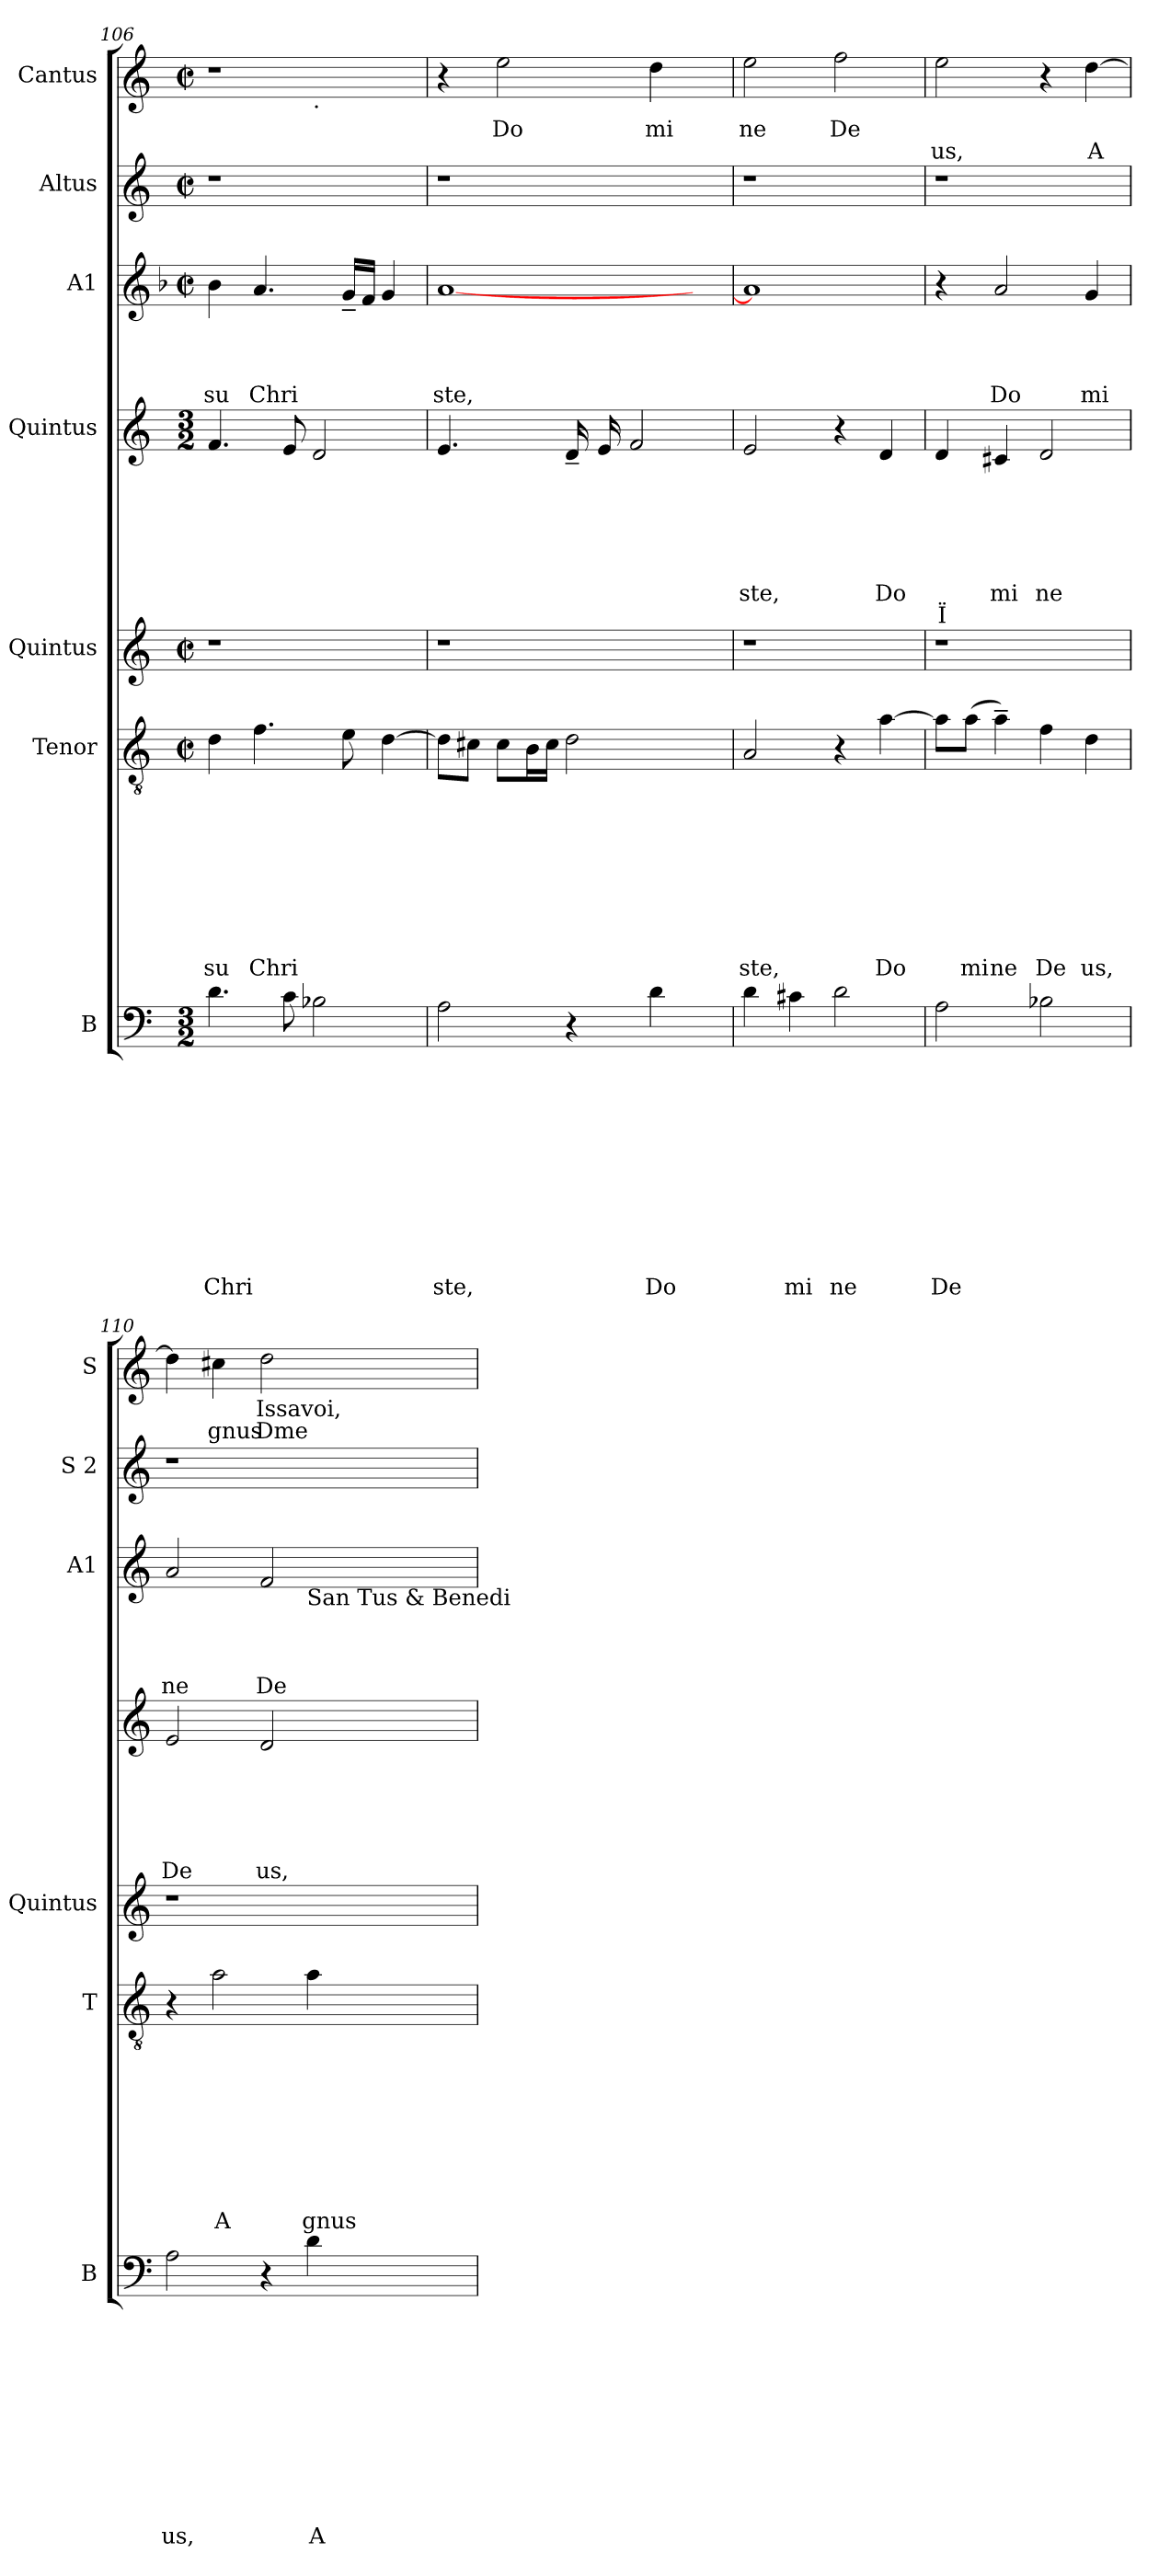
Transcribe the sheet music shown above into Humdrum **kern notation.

**kern	**text	**text	**text	**text	**text	**text	**text	**text	**text	**text	**text	**kern	**text	**text	**text	**text	**text	**text	**text	**text	**text	**kern	**kern	**text	**text	**text	**text	**text	**text	**text	**kern	**text	**text	**text	**text	**kern	**kern	**text	**text
*part7	*part7	*part7	*part7	*part7	*part7	*part7	*part7	*part7	*part7	*part7	*part7	*part6	*part6	*part6	*part6	*part6	*part6	*part6	*part6	*part6	*part6	*part5	*part4	*part4	*part4	*part4	*part4	*part4	*part4	*part4	*part3	*part3	*part3	*part3	*part3	*part2	*part1	*part1	*part1
*staff7	*staff7	*staff7	*staff7	*staff7	*staff7	*staff7	*staff7	*staff7	*staff7	*staff7	*staff7	*staff6	*staff6	*staff6	*staff6	*staff6	*staff6	*staff6	*staff6	*staff6	*staff6	*staff5	*staff4	*staff4	*staff4	*staff4	*staff4	*staff4	*staff4	*staff4	*staff3	*staff3	*staff3	*staff3	*staff3	*staff2	*staff1	*staff1	*staff1
*I"B	*	*	*	*	*	*	*	*	*	*	*	*I"Tenor	*	*	*	*	*	*	*	*	*	*I"Quintus	*I"Quintus	*	*	*	*	*	*	*	*I"A1	*	*	*	*	*I"Altus	*I"Cantus	*	*
*I'B	*	*	*	*	*	*	*	*	*	*	*	*I'T	*	*	*	*	*	*	*	*	*	*I'Quintus	*	*	*	*	*	*	*	*	*I'A1	*	*	*	*	*I'S 2	*I'S	*	*
*clefF4	*	*	*	*	*	*	*	*	*	*	*	*clefGv2	*	*	*	*	*	*	*	*	*	*clefG2	*clefG2	*	*	*	*	*	*	*	*clefG2	*	*	*	*	*clefG2	*clefG2	*	*
*k[]	*	*	*	*	*	*	*	*	*	*	*	*k[]	*	*	*	*	*	*	*	*	*	*k[]	*k[]	*	*	*	*	*	*	*	*k[b-]	*	*	*	*	*k[]	*k[]	*	*
*C:	*	*	*	*	*	*	*	*	*	*	*	*C:	*	*	*	*	*	*	*	*	*	*C:	*C:	*	*	*	*	*	*	*	*F:	*	*	*	*	*C:	*C:	*	*
*M3/2	*	*	*	*	*	*	*	*	*	*	*	*M2/2	*	*	*	*	*	*	*	*	*	*M2/2	*M3/2	*	*	*	*	*	*	*	*M2/2	*	*	*	*	*M2/2	*M2/2	*	*
*	*	*	*	*	*	*	*	*	*	*	*	*met(c|)	*	*	*	*	*	*	*	*	*	*met(c|)	*	*	*	*	*	*	*	*	*met(c|)	*	*	*	*	*met(c|)	*met(c|)	*	*
=106	=106	=106	=106	=106	=106	=106	=106	=106	=106	=106	=106	=106	=106	=106	=106	=106	=106	=106	=106	=106	=106	=106	=106	=106	=106	=106	=106	=106	=106	=106	=106	=106	=106	=106	=106	=106	=106	=106	=106
!	!	!	!	!	!	!	!	!	!	!	!LO:LY:b	!	!	!	!	!	!	!	!	!	!LO:LY:b	!	!	!	!	!	!	!	!	!	!	!	!	!	!LO:LY:b	!	!	!	!
*	*	*	*	*	*	*	*	*	*	*	*	*	*	*	*	*	*	*	*	*	*	*	*	*	*	*	*	*	*	*	*	*	*	*	*	*	*^	*	*
4.d\	.	.	.	.	.	.	.	.	.	.	Chri	4d\	.	.	.	.	.	.	.	.	su	1r	4.f/	.	.	.	.	.	.	.	4b-\	.	.	.	su	1r	1r	2ryy	.	.
!	!	!	!	!	!	!	!	!	!	!	!	!	!	!	!	!	!	!	!	!	!LO:LY:b	!	!	!	!	!	!	!	!	!	!	!	!	!	!LO:LY:b	!	!	!	!	!
.	.	.	.	.	.	.	.	.	.	.	.	4.f\	.	.	.	.	.	.	.	.	Chri	.	.	.	.	.	.	.	.	.	4.a/	.	.	.	Chri	.	.	.	.	.
8c\	.	.	.	.	.	.	.	.	.	.	.	.	.	.	.	.	.	.	.	.	.	.	8e/	.	.	.	.	.	.	.	.	.	.	.	.	.	.	.	.	.
!	!	!	!	!	!	!	!	!	!	!	!	!	!	!	!	!	!	!	!	!	!	!	!	!	!	!	!	!	!	!	!	!	!	!	!	!	!	!LO:TX:b:t=·	!	!
2B-X\	.	.	.	.	.	.	.	.	.	.	.	.	.	.	.	.	.	.	.	.	.	.	2d/	.	.	.	.	.	.	.	.	.	.	.	.	.	.	2ryy	.	.
.	.	.	.	.	.	.	.	.	.	.	.	8e\	.	.	.	.	.	.	.	.	.	.	.	.	.	.	.	.	.	.	16g~</LL	.	.	.	.	.	.	.	.	.
.	.	.	.	.	.	.	.	.	.	.	.	.	.	.	.	.	.	.	.	.	.	.	.	.	.	.	.	.	.	.	16f/JJ	.	.	.	.	.	.	.	.	.
.	.	.	.	.	.	.	.	.	.	.	.	[>4d\	.	.	.	.	.	.	.	.	.	.	.	.	.	.	.	.	.	.	4g/	.	.	.	.	.	.	.	.	.
=107	=107	=107	=107	=107	=107	=107	=107	=107	=107	=107	=107	=107	=107	=107	=107	=107	=107	=107	=107	=107	=107	=107	=107	=107	=107	=107	=107	=107	=107	=107	=107	=107	=107	=107	=107	=107	=107	=107	=107	=107
!	!	!	!	!	!	!	!	!	!	!	!LO:LY:b	!	!	!	!	!	!	!	!	!	!	!	!	!	!	!	!	!	!	!	!	!	!	!	!LO:LY:b	!	!	!	!	!
*	*	*	*	*	*	*	*	*	*	*	*	*	*	*	*	*	*	*	*	*	*	*	*	*	*	*	*	*	*	*	*	*	*	*	*	*	*v	*v	*	*
2A\	.	.	.	.	.	.	.	.	.	.	ste,	8d\L]	.	.	.	.	.	.	.	.	.	1r	4.e/	.	.	.	.	.	.	.	[<1a	.	.	.	ste,	1r	4r	.	.
.	.	.	.	.	.	.	.	.	.	.	.	8c#X\J	.	.	.	.	.	.	.	.	.	.	.	.	.	.	.	.	.	.	.	.	.	.	.	.	.	.	.
!	!	!	!	!	!	!	!	!	!	!	!	!	!	!	!	!	!	!	!	!	!	!	!	!	!	!	!	!	!	!	!	!	!	!	!	!	!	!LO:LY:b	!
.	.	.	.	.	.	.	.	.	.	.	.	8c#\L	.	.	.	.	.	.	.	.	.	.	.	.	.	.	.	.	.	.	.	.	.	.	.	.	2ee\	Do	.
.	.	.	.	.	.	.	.	.	.	.	.	16B\L	.	.	.	.	.	.	.	.	.	.	8ryy	.	.	.	.	.	.	.	.	.	.	.	.	.	.	.	.
.	.	.	.	.	.	.	.	.	.	.	.	16c#\JJ	.	.	.	.	.	.	.	.	.	.	.	.	.	.	.	.	.	.	.	.	.	.	.	.	.	.	.
4r	.	.	.	.	.	.	.	.	.	.	.	2d\	.	.	.	.	.	.	.	.	.	.	16d~</	.	.	.	.	.	.	.	.	.	.	.	.	.	.	.	.
.	.	.	.	.	.	.	.	.	.	.	.	.	.	.	.	.	.	.	.	.	.	.	32ryy	.	.	.	.	.	.	.	.	.	.	.	.	.	.	.	.
.	.	.	.	.	.	.	.	.	.	.	.	.	.	.	.	.	.	.	.	.	.	.	16e/	.	.	.	.	.	.	.	.	.	.	.	.	.	.	.	.
.	.	.	.	.	.	.	.	.	.	.	.	.	.	.	.	.	.	.	.	.	.	.	32ryy	.	.	.	.	.	.	.	.	.	.	.	.	.	.	.	.
.	.	.	.	.	.	.	.	.	.	.	.	.	.	.	.	.	.	.	.	.	.	.	2f/	.	.	.	.	.	.	.	.	.	.	.	.	.	.	.	.
!	!	!	!	!	!	!	!	!	!	!	!LO:LY:b	!	!	!	!	!	!	!	!	!	!	!	!	!	!	!	!	!	!	!	!	!	!	!	!	!	!	!LO:LY:b	!
4d\	.	.	.	.	.	.	.	.	.	.	Do	.	.	.	.	.	.	.	.	.	.	.	.	.	.	.	.	.	.	.	.	.	.	.	.	.	4dd\	mi	.
8.ryy	.	.	.	.	.	.	.	.	.	.	.	8.ryy	.	.	.	.	.	.	.	.	.	8.ryy	.	.	.	.	.	.	.	.	8.ryy	.	.	.	.	8.ryy	8.ryy	.	.
=108	=108	=108	=108	=108	=108	=108	=108	=108	=108	=108	=108	=108	=108	=108	=108	=108	=108	=108	=108	=108	=108	=108	=108	=108	=108	=108	=108	=108	=108	=108	=108	=108	=108	=108	=108	=108	=108	=108	=108
!	!	!	!	!	!	!	!	!	!	!	!	!	!	!	!	!	!	!	!	!	!LO:LY:b	!	!	!	!	!	!	!	!LO:LY:b	!	!	!	!	!	!	!	!	!LO:LY:b	!
4d\	.	.	.	.	.	.	.	.	.	.	.	2A/	.	.	.	.	.	.	.	.	ste,	1r	2e/	.	.	.	.	.	ste,	.	1a]	.	.	.	.	1r	2ee\	ne	.
!	!	!	!	!	!	!	!	!	!	!	!LO:LY:b	!	!	!	!	!	!	!	!	!	!	!	!	!	!	!	!	!	!	!	!	!	!	!	!	!	!	!	!
4c#X\	.	.	.	.	.	.	.	.	.	.	mi	.	.	.	.	.	.	.	.	.	.	.	.	.	.	.	.	.	.	.	.	.	.	.	.	.	.	.	.
!	!	!	!	!	!	!	!	!	!	!	!LO:LY:b	!	!	!	!	!	!	!	!	!	!	!	!	!	!	!	!	!	!	!	!	!	!	!	!	!	!	!LO:LY:b	!
2d\	.	.	.	.	.	.	.	.	.	.	ne	4r	.	.	.	.	.	.	.	.	.	.	4r	.	.	.	.	.	.	.	.	.	.	.	.	.	2ff\	De	.
!	!	!	!	!	!	!	!	!	!	!	!	!	!	!	!	!	!	!	!	!	!LO:LY:b	!	!	!	!	!	!	!	!LO:LY:b	!	!	!	!	!	!	!	!	!	!
.	.	.	.	.	.	.	.	.	.	.	.	[>4a\	.	.	.	.	.	.	.	.	Do	.	4d/	.	.	.	.	.	Do	.	.	.	.	.	.	.	.	.	.
!!LO:PB:g=z
=109	=109	=109	=109	=109	=109	=109	=109	=109	=109	=109	=109	=109	=109	=109	=109	=109	=109	=109	=109	=109	=109	=109	=109	=109	=109	=109	=109	=109	=109	=109	=109	=109	=109	=109	=109	=109	=109	=109	=109
*	*	*	*	*	*	*	*	*	*	*	*	*	*	*	*	*	*	*	*	*	*	*	*	*	*	*	*	*	*	*	*k[]	*	*	*	*	*	*	*	*
*	*	*	*	*	*	*	*	*	*	*	*	*	*	*	*	*	*	*	*	*	*	*	*	*	*	*	*	*	*	*	*C:	*	*	*	*	*	*	*	*
!	!	!	!	!	!	!	!	!	!	!	!LO:LY:b	!	!	!	!	!	!	!	!	!	!	!	!	!	!	!	!	!	!	!LO:LY:b:rj	!	!	!	!	!	!	!	!	!LO:LY:b
2A\	.	.	.	.	.	.	.	.	.	.	De	8a\L]	.	.	.	.	.	.	.	.	.	1r	4d/	.	.	.	.	.	.	-Ï	4r	.	.	.	.	1r	2ee\	.	us,
!	!	!	!	!	!	!	!	!	!	!	!	!	!	!	!	!	!	!	!	!	!LO:LY:b	!	!	!	!	!	!	!	!	!	!	!	!	!	!	!	!	!	!
.	.	.	.	.	.	.	.	.	.	.	.	(>8a\J	.	.	.	.	.	.	.	.	mi	.	.	.	.	.	.	.	.	.	.	.	.	.	.	.	.	.	.
!	!	!	!	!	!	!	!	!	!	!	!	!	!	!	!	!	!	!	!	!	!LO:LY:b	!	!	!	!	!	!	!	!LO:LY:b	!	!	!	!	!	!LO:LY:b	!	!	!	!
.	.	.	.	.	.	.	.	.	.	.	.	4a~>\)	.	.	.	.	.	.	.	.	ne	.	4c#X/	.	.	.	.	.	mi	.	2a/	.	.	.	Do	.	.	.	.
!	!	!	!	!	!	!	!	!	!	!	!	!	!	!	!	!	!	!	!	!	!LO:LY:b	!	!	!	!	!	!	!	!LO:LY:b	!	!	!	!	!	!	!	!	!	!
2B-X\	.	.	.	.	.	.	.	.	.	.	.	4f\	.	.	.	.	.	.	.	.	De	.	2d/	.	.	.	.	.	ne	.	.	.	.	.	.	.	4r	.	.
!	!	!	!	!	!	!	!	!	!	!	!	!	!	!	!	!	!	!	!	!	!LO:LY:b	!	!	!	!	!	!	!	!	!	!	!	!	!	!LO:LY:b	!	!	!	!LO:LY:b
.	.	.	.	.	.	.	.	.	.	.	.	4d\	.	.	.	.	.	.	.	.	us,	.	.	.	.	.	.	.	.	.	4g/	.	.	.	mi	.	[>4dd\	.	A
=110	=110	=110	=110	=110	=110	=110	=110	=110	=110	=110	=110	=110	=110	=110	=110	=110	=110	=110	=110	=110	=110	=110	=110	=110	=110	=110	=110	=110	=110	=110	=110	=110	=110	=110	=110	=110	=110	=110	=110
!	!	!	!	!	!	!	!	!	!	!	!LO:LY:b	!	!	!	!	!	!	!	!	!	!	!	!	!	!	!	!	!	!LO:LY:b	!	!	!	!	!	!LO:LY:b	!	!	!	!
*	*	*	*	*	*	*	*	*	*	*	*	*	*	*	*	*	*	*	*	*	*	*	*	*	*	*	*	*	*	*	*^	*	*	*	*	*	*	*	*
2A\	.	.	.	.	.	.	.	.	.	.	us,	4r	.	.	.	.	.	.	.	.	.	1r	2e/	.	.	.	.	.	De	.	2a/	2.ryy	.	.	.	ne	1r	4dd\]	.	.
!	!	!	!	!	!	!	!	!	!	!	!	!	!	!	!	!	!	!	!	!	!LO:LY:b	!	!	!	!	!	!	!	!	!	!	!	!	!	!	!	!	!	!	!LO:LY:b
.	.	.	.	.	.	.	.	.	.	.	.	2a\	.	.	.	.	.	.	.	.	A	.	.	.	.	.	.	.	.	.	.	.	.	.	.	.	.	4cc#X\	.	gnus
!	!	!	!	!	!	!	!	!	!	!	!	!	!	!	!	!	!	!	!	!	!	!	!	!	!	!	!	!	!LO:LY:b	!	!	!	!	!	!	!LO:LY:b	!	!	!LO:LY:b	!LO:LY:b
4r	.	.	.	.	.	.	.	.	.	.	.	.	.	.	.	.	.	.	.	.	.	.	2d/	.	.	.	.	.	us,	.	2f/	.	.	.	.	De	.	2dd\	Issavoi,	Dme
!	!	!	!	!	!	!	!	!	!	!	!	!	!	!	!	!	!	!	!	!	!	!	!	!	!	!	!	!	!	!	!	!LO:TX:b:t=San Tus & Benedi	!	!	!	!	!	!	!	!
!	!	!	!	!	!	!	!	!	!	!	!LO:LY:b	!	!	!	!	!	!	!	!	!	!LO:LY:b	!	!	!	!	!	!	!	!	!	!	!	!	!	!	!	!	!	!	!
4d\	.	.	.	.	.	.	.	.	.	.	A	4a\	.	.	.	.	.	.	.	.	gnus	.	.	.	.	.	.	.	.	.	.	4ryy	.	.	.	.	.	.	.	.
*	*	*	*	*	*	*	*	*	*	*	*	*	*	*	*	*	*	*	*	*	*	*	*	*	*	*	*	*	*	*	*v	*v	*	*	*	*	*	*	*	*
=	=	=	=	=	=	=	=	=	=	=	=	=	=	=	=	=	=	=	=	=	=	=	=	=	=	=	=	=	=	=	=	=	=	=	=	=	=	=	=
*-	*-	*-	*-	*-	*-	*-	*-	*-	*-	*-	*-	*-	*-	*-	*-	*-	*-	*-	*-	*-	*-	*-	*-	*-	*-	*-	*-	*-	*-	*-	*-	*-	*-	*-	*-	*-	*-	*-	*-
